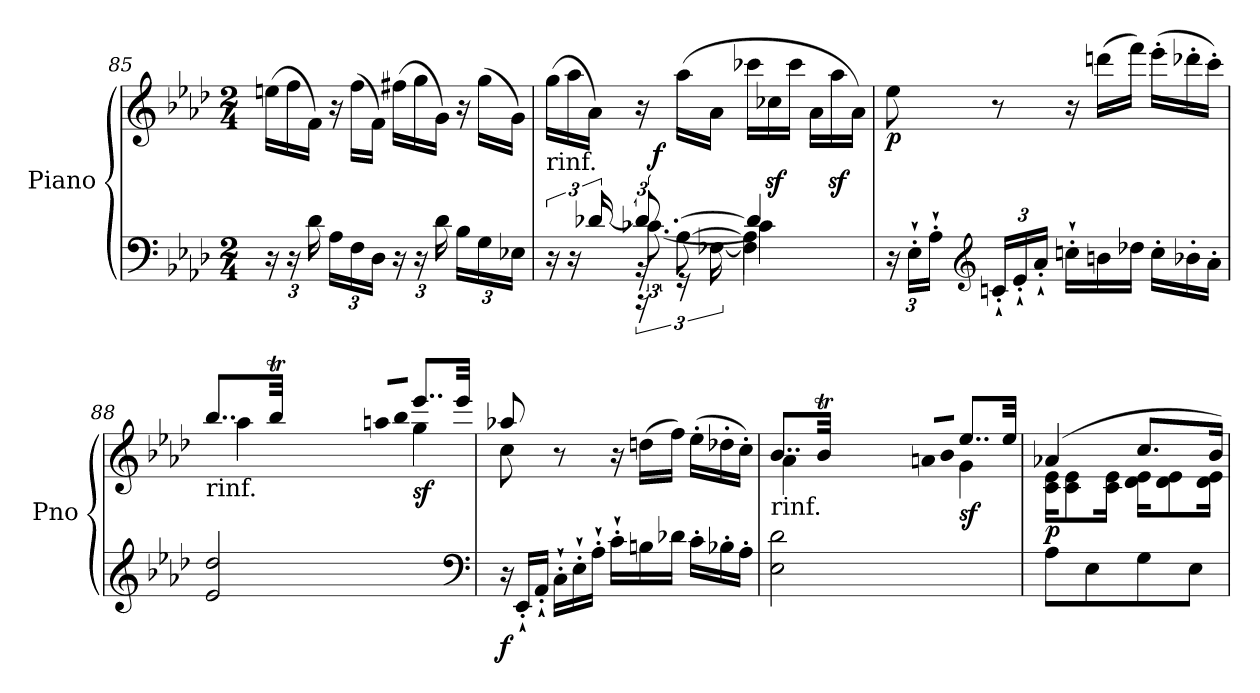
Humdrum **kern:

**kern	**kern	**dynam
*part1	*part1	*part1
*staff2	*staff1	*staff1/2
*I"Piano	*	*
*I'Pno	*	*
*clefF4	*clefG2	*
*k[b-e-a-d-]	*k[b-e-a-d-]	*
*A-:	*A-:	*
*M2/4	*M2/4	*
*Xbrackettup	*Xtuplet	*
=85	=85	=85
24r	(24een\LL	.
24r	24ff\	.
24d-\	24f\JJ)	.
24A-\LL	24r	.
24F\	(24ff\LL	.
24D-\JJ	24f\JJ)	.
24r	(24ff#X\LL	.
24r	24gg\	.
24d-\	24g\JJ)	.
24B-\LL	24r	.
24G\	(24gg\LL	.
24E-X\JJ	24g\JJ)	.
=86	=86	=86
*brackettup	*	*
*^	*	*
*	*^	*	*
*	*	*^	*	*
!	!	!	!	!LO:TX:b:t=rinf.	!
24r	8ryy	8ryy	8ryy	(24gg\LL	.
24r	.	.	.	24aa-\	.
[24d-X/	.	.	.	24a-\JJ)	.
*	*	*Xtuplet	*tuplet	*	*
12.d-/_	[12.c-X\	24rBB	24rCC	24r	.
!	!	!	!	!	!LO:DY:b
.	.	[12A-\	24rGG	(24aa-\LL	f
.	.	.	[24F-X\	24a-\JJ	.
4d-/]	4c-\]	4A-\]	4F-\]	24ccc-X\LL	.
.	.	.	.	24cc-Xz<\	.
.	.	.	.	24ccc-\JJ	.
.	.	.	.	24a-\LL	.
.	.	.	.	24aa-z<\	.
.	.	.	.	24a-\JJ)	.
*v	*v	*v	*v	*	*
!!LO:LB:g=z
=87	=87	=87
*Xbrackettup	*	*
!	!	!LO:DY:b
24r	8ee-\	p
24E-`'\LL	.	.
24A-`'\JJ	.	.
*clefG2	*	*
24cn`'/LL	8r	.
24e-`'/	.	.
24a-`'/JJ	.	.
*Xtuplet	*	*
24ccn`'\LL	24r	.
24bn\	(24dddn\LL	.
24dd-X\JJ	24fff\JJ)	.
24cc'\LL	(24eee-'\LL	.
24b-X'\	24ddd-X'\	.
24a-'\JJ	24ccc'\JJ)	.
=88	=88	=88
*	*^	*
*	*	*^	*
!	!LO:TX:b:t=rinf.	!	!	!
2e-/ 2dd-/	8..bb-/L	4aa-\	8..ryy	.
!	!	!	!LO:N:vis=16	!
.	32bb-T/Jkk	.	240bb-yy	.
!	!	!	!LO:N:vis=16	!
.	.	.	240cccyy	.
!	!	!	!LO:N:vis=16	!
.	.	.	240bb-yy	.
!	!	!	!LO:N:vis=16	!
.	.	.	240cccyy	.
!	!	!	!LO:N:vis=16	!
.	.	.	240bb-yy	.
!	!	!	!LO:N:vis=16	!
.	.	.	240aan/LL	.
!	!	!	!LO:N:vis=16	!
.	.	.	240bb-/JJ	.
.	.	.	480%121ryy	.
!	!	!	!	!LO:DY:b
.	8..eee-/L	4gg\	.	sf
.	32eee-/Jkk	.	.	.
*	*v	*v	*v	*
*clefF4	*	*
=89	=89	=89
*	*^	*
!	!	!	!LO:DY:b=2
24r	8aa-X/	8cc\	f
24EE-`'/LL	.	.	.
24AA-`'/JJ	.	.	.
24C`'\LL	8r	4.ryy	.
24E-`'\	.	.	.
24A-`'\JJ	.	.	.
24c`'\LL	24r	.	.
24Bn\	(24ddn\LL	.	.
24d-X\JJ	24ff\JJ)	.	.
24c'\LL	(24ee-'\LL	.	.
24B-X'\	24dd-X'\	.	.
24A-'\JJ	24cc'\JJ)	.	.
=90	=90	=90	=90
*	*	*^	*
!	!LO:TX:b:t=rinf.	!	!	!
2E-\ 2d-\	8..b-/L	4a-\	8..ryy	.
!	!	!	!LO:N:vis=16	!
.	32b-T/Jkk	.	240b-yy	.
!	!	!	!LO:N:vis=16	!
.	.	.	240ccyy	.
!	!	!	!LO:N:vis=16	!
.	.	.	240b-yy	.
!	!	!	!LO:N:vis=16	!
.	.	.	240ccyy	.
!	!	!	!LO:N:vis=16	!
.	.	.	240b-yy	.
!	!	!	!LO:N:vis=16	!
.	.	.	240an/LL	.
!	!	!	!LO:N:vis=16	!
.	.	.	240b-/JJ	.
.	.	.	480%121ryy	.
!	!	!	!	!LO:DY:b
.	8..ee-/L	4g\	.	sf
.	32ee-/Jkk	.	.	.
*	*	*v	*v	*
!!LO:LB:g=z
=91	=91	=91	=91
!	!	!	!LO:DY:a=2
8A-\L	(4a-X/	16c\ 16e-\KL	p
.	.	8c\ 8e-\	.
8E-\	.	.	.
.	.	16c\ 16e-\Jk	.
8G\	8.cc/L	16d-\ 16e-\KL	.
.	.	8d-\ 8e-\	.
8E-\J	.	.	.
.	16b-/Jk)	16d-\ 16e-\Jk	.
*	*v	*v	*
=	=	=
*-	*-	*-
